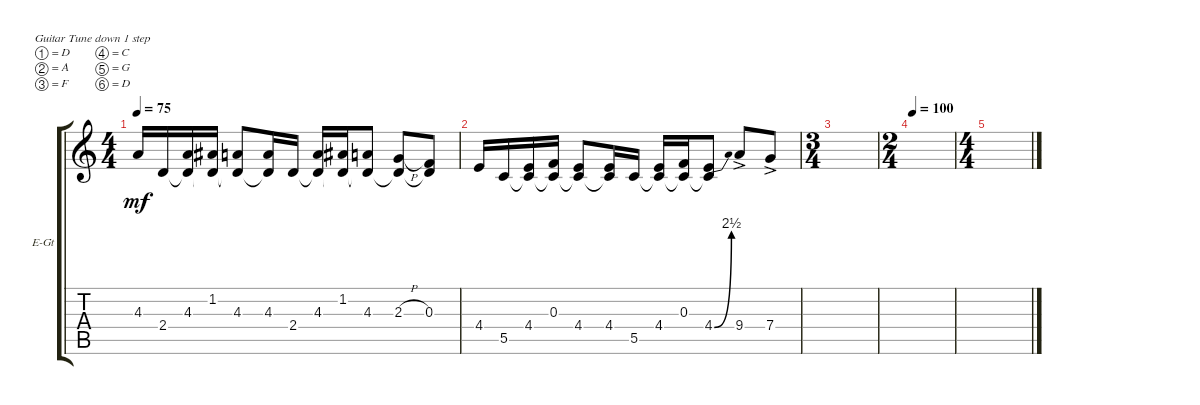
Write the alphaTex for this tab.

\defaultSystemsLayout 4
\bracketExtendMode groupsimilarinstruments
\firstSystemTrackNameOrientation horizontal
\otherSystemsTrackNameOrientation horizontal
\track ("Electric Guitar" "E-Gt") {instrument overdrivenguitar}
\staff {score tabs}
\tuning (D4 A3 F3 C3 G2 D2)
\ts (4 4)
\tempo 75
\clef g2
\ks c
4.3.16{dy mf} 2.4.16 (4.3 2.4{t}).16 (1.2 2.4{t}).16 (4.3 2.4{t}).8 (4.3 2.4{t}).16 2.4.16 (4.3 2.4{t}).16 (1.2 2.4{t}).16 (4.3 2.4{t}).8 (2.3{h} 2.4{t}).8 (0.3 2.4{t}).8 |
4.4.16 5.5.16 (4.4 5.5{t}).16 (0.3 5.5{t}).16 (4.4 5.5{t}).8 (4.4 5.5{t}).16 5.5.16 (4.4 5.5{t}).16 (0.3 5.5{t}).16 (4.4{be (bend 28.2 0 60 10)} 5.5{t}).8 9.4{ac}.8 7.4{ac}.8 |
\ts (3 4)
|
\ts (2 4)
\tempo 100
|
\ts (4 4)
